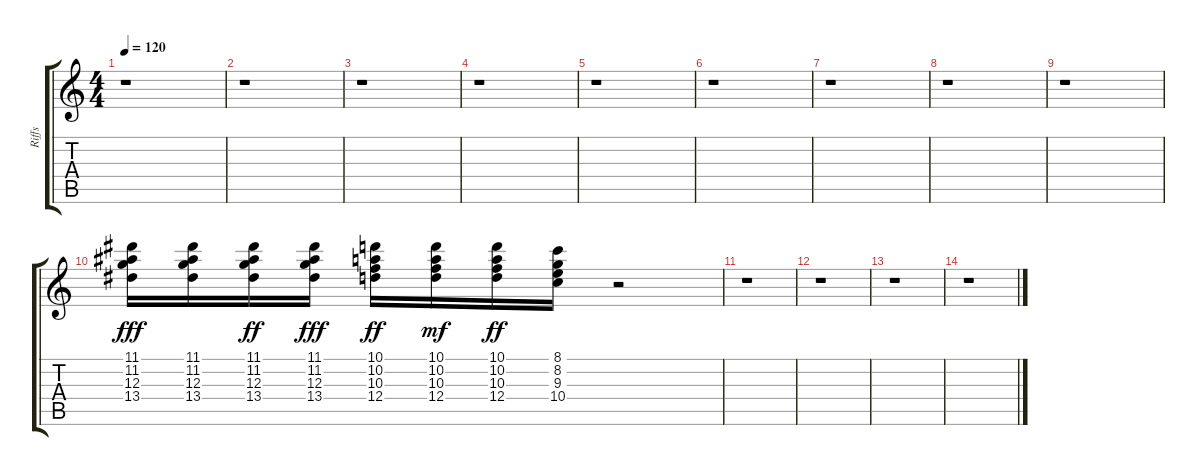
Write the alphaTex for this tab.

\track ("Riffs" "Riffs") {instrument overdrivenguitar}
\staff {score tabs}
\tuning (E4 B3 G3 D3 A2 E2) {hide}
\ts (4 4)
\tempo 120
\clef g2
\ks c
r.1{dy ff} |
r.1 |
r.1 |
r.1 |
r.1 |
r.1 |
r.1 |
r.1 |
r.1 |
(11.1 11.2 12.3 13.4).16{dy fff} (11.1 11.2 12.3 13.4).16 (11.1 11.2 12.3 13.4).16{dy ff} (11.1 11.2 12.3 13.4).16{dy fff} (10.1 10.2 10.3 12.4).16{dy ff} (10.1 10.2 10.3 12.4).16{dy mf} (10.1 10.2 10.3 12.4).16{dy ff} (8.1 8.2 9.3 10.4).16 r.2 |
r.1 |
r.1 |
r.1 |
r.1
